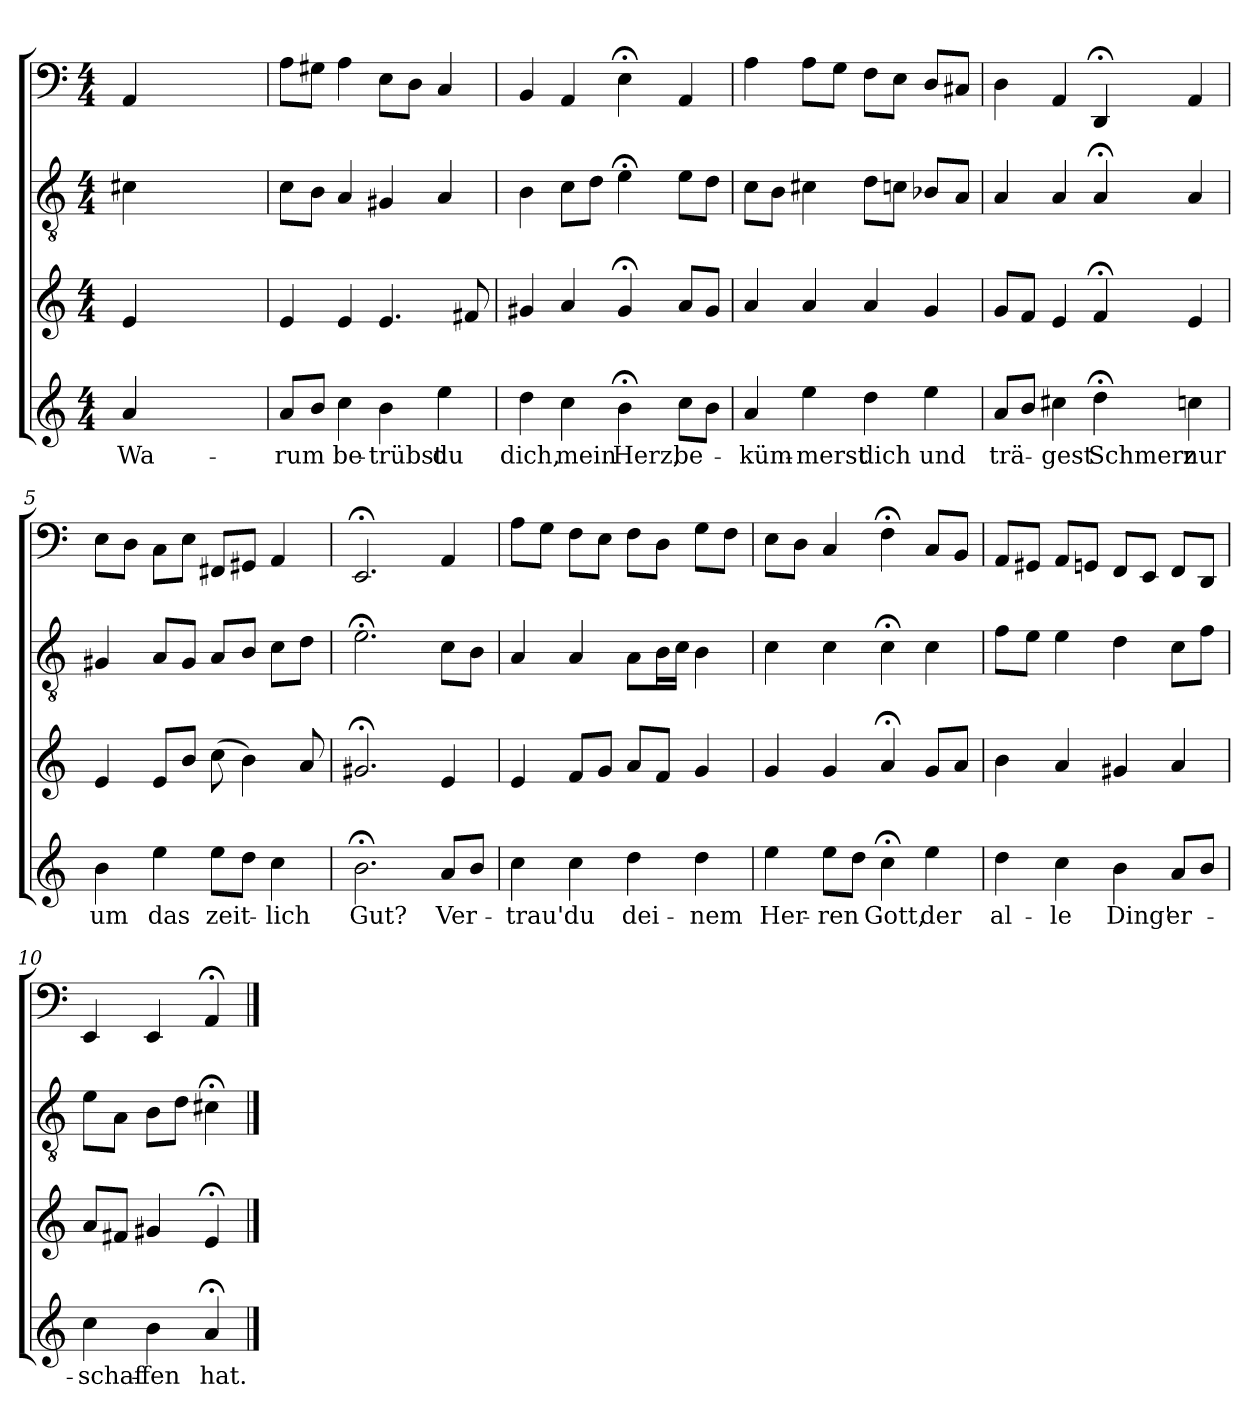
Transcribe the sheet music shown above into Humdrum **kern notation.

**kern	**text	**kern	**kern	**kern
*part4	*part4	*part3	*part2	*part1
*staff4	*staff4	*staff3	*staff2	*staff1
*clefG2	*	*clefG2	*clefGv2	*clefF4
*k[]	*	*k[]	*k[]	*k[]
*a:	*	*a:	*a:	*a:
*M4/4	*	*M4/4	*M4/4	*M4/4
=	=	=	=	=
4a/	Wa-	4e/	4c#X\	4AA/
2ryy	.	2ryy	2ryy	2ryy
4ryy	.	4ryy	4ryy	4ryy
=1	=1	=1	=1	=1
8a/L	-rum	4e/	8c\L	8A\L
8b/J	.	.	8B\J	8G#X\J
4cc\	be-	4e/	4A/	4A\
4b\	-trübst	4.e/	4G#X/	8E\L
.	.	.	.	8D\J
4ee\	du	.	4A/	4C/
.	.	8f#X/	.	.
=2	=2	=2	=2	=2
4dd\	dich,	4g#X/	4B\	4BB/
4cc\	mein	4a/	8c\L	4AA/
.	.	.	8d\J	.
4b;<\	Herz,	4g#;</	4e;<\	4E;<\
8cc\L	be-	8a/L	8e\L	4AA/
8b\J	.	8g#/J	8d\J	.
=3	=3	=3	=3	=3
4a/	-küm-	4a/	8c\L	4A\
.	.	.	8B\J	.
4ee\	-merst	4a/	4c#X\	8A\L
.	.	.	.	8G\J
4dd\	dich	4a/	8d\L	8F\L
.	.	.	8cn\J	8E\J
4ee\	und	4g/	8B-X/L	8D/L
.	.	.	8A/J	8C#X/J
=4	=4	=4	=4	=4
8a/L	trä-	8g/L	4A/	4D\
8b/J	.	8f/J	.	.
4cc#X\	-gest	4e/	4A/	4AA/
4dd;<\	Schmerz	4f;</	4A;</	4DD;</
4ccn\	nur	4e/	4A/	4AA/
=5	=5	=5	=5	=5
4b\	um	4e/	4G#X/	8E\L
.	.	.	.	8D\J
4ee\	das	8e/L	8A/L	8C\L
.	.	8b/J	8G#/J	8E\J
8ee\L	zeit-	(8cc\	8A/L	8FF#X/L
8dd\J	.	4b\)	8B/J	8GG#X/J
4cc\	-lich	.	8c\L	4AA/
.	.	8a/	8d\J	.
=6	=6	=6	=6	=6
2.b;<\	Gut?	2.g#X;</	2.e;<\	2.EE;</
8a/L	Ver-	4e/	8c\L	4AA/
8b/J	.	.	8B\J	.
=7	=7	=7	=7	=7
4cc\	-trau'	4e/	4A/	8A\L
.	.	.	.	8G\J
4cc\	du	8f/L	4A/	8F\L
.	.	8g/J	.	8E\J
4dd\	dei-	8a/L	8A\L	8F\L
.	.	8f/J	16B\L	8D\J
.	.	.	16c\JJ	.
4dd\	-nem	4g/	4B\	8G\L
.	.	.	.	8F\J
=8	=8	=8	=8	=8
4ee\	Her-	4g/	4c\	8E\L
.	.	.	.	8D\J
8ee\L	-ren	4g/	4c\	4C/
8dd\J	.	.	.	.
4cc;<\	Gott,	4a;</	4c;<\	4F;<\
4ee\	der	8g/L	4c\	8C/L
.	.	8a/J	.	8BB/J
=9	=9	=9	=9	=9
4dd\	al-	4b\	8f\L	8AA/L
.	.	.	8e\J	8GG#X/J
4cc\	-le	4a/	4e\	8AA/L
.	.	.	.	8GGn/J
4b\	Ding'	4g#X/	4d\	8FF/L
.	.	.	.	8EE/J
8a/L	er-	4a/	8c\L	8FF/L
8b/J	.	.	8f\J	8DD/J
=10	=10	=10	=10	=10
4cc\	-schaf-	8a/L	8e\L	4EE/
.	.	8f#X/J	8A\J	.
4b\	-fen	4g#X/	8B\L	4EE/
.	.	.	8d\J	.
4a;</	hat.	4e;</	4c#X;<\	4AA;</
==	==	==	==	==
*-	*-	*-	*-	*-
